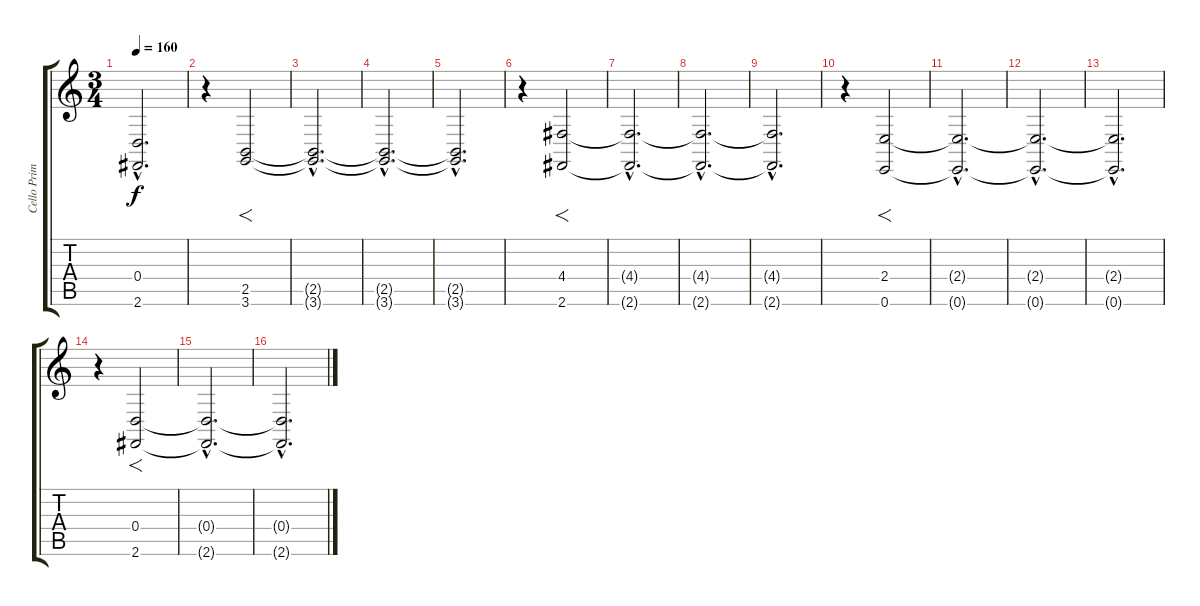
\track ("Cello Primero" "Cello Prim") {instrument cello}
\staff {score tabs}
\tuning (E4 B3 G3 D3 A2 E2) {hide}
\ts (3 4)
\tempo 160
\clef g2
\ks c
(0.4{hac t} 2.6{hac t}).2{d dy f} |
r.4 (2.5 3.6).2{f} |
(2.5{hac t} 3.6{hac t}).2{d} |
(2.5{hac t} 3.6{hac t}).2{d} |
(2.5{hac t} 3.6{hac t}).2{d} |
r.4 (4.4 2.6).2{f} |
(4.4{hac t} 2.6{hac t}).2{d} |
(4.4{hac t} 2.6{hac t}).2{d} |
(4.4{hac t} 2.6{hac t}).2{d} |
r.4 (2.4 0.6).2{f} |
(2.4{hac t} 0.6{hac t}).2{d} |
(2.4{hac t} 0.6{hac t}).2{d} |
(2.4{hac t} 0.6{hac t}).2{d} |
r.4 (0.4 2.6).2{f} |
(0.4{hac t} 2.6{hac t}).2{d} |
(0.4{hac t} 2.6{hac t}).2{d}
